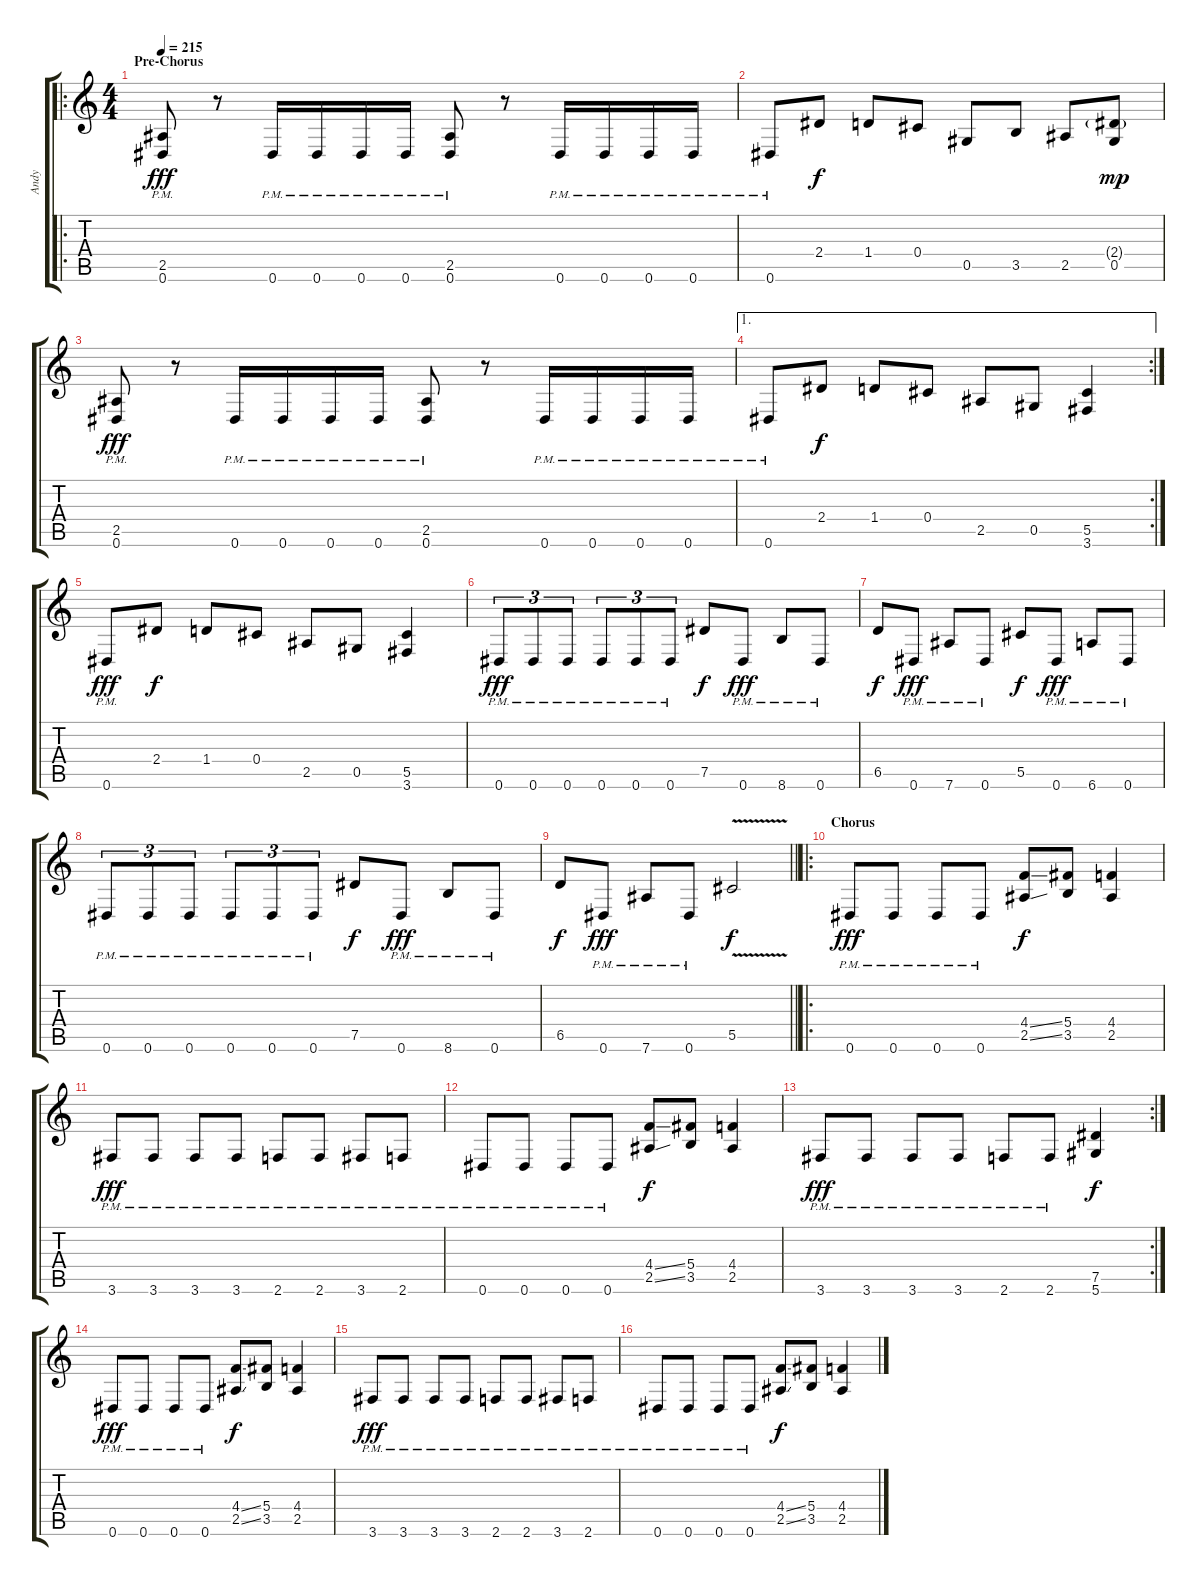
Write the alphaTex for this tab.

\track ("Andy" "Andy") {instrument distortionguitar}
\staff {score tabs}
\tuning (Eb4 Bb3 Gb3 Db3 Ab2 Eb2) {hide}
\ro
\ts (4 4)
\section ("" "Pre-Chorus")
\tempo 215
\clef g2
\ks c
(2.5{pm} 0.6{pm}).8{dy fff} r.8 0.6{pm}.16 0.6{pm}.16 0.6{pm}.16 0.6{pm}.16 (2.5{pm} 0.6{pm}).8 r.8 0.6{pm}.16 0.6{pm}.16 0.6{pm}.16 0.6{pm}.16 |
0.6{pm}.8 2.4.8{dy f} 1.4.8 0.4.8 0.5.8 3.5.8 2.5.8 (2.4{g} 0.5).8{dy mp} |
(2.5{pm} 0.6{pm}).8{dy fff} r.8 0.6{pm}.16 0.6{pm}.16 0.6{pm}.16 0.6{pm}.16 (2.5{pm} 0.6{pm}).8 r.8 0.6{pm}.16 0.6{pm}.16 0.6{pm}.16 0.6{pm}.16 |
\ae 1
\rc 2
0.6{pm}.8 2.4.8{dy f} 1.4.8 0.4.8 2.5.8 0.5.8 (5.5 3.6).4 |
0.6{pm}.8{dy fff} 2.4.8{dy f} 1.4.8 0.4.8 2.5.8 0.5.8 (5.5 3.6).4 |
0.6{pm}.8{tu (3 2) dy fff} 0.6{pm}.8{tu (3 2)} 0.6{pm}.8{tu (3 2)} 0.6{pm}.8{tu (3 2)} 0.6{pm}.8{tu (3 2)} 0.6{pm}.8{tu (3 2)} 7.5.8{dy f} 0.6{pm}.8{dy fff} 8.6{pm}.8 0.6{pm}.8 |
6.5.8{dy f} 0.6{pm}.8{dy fff} 7.6{pm}.8 0.6{pm}.8 5.5.8{dy f} 0.6{pm}.8{dy fff} 6.6{pm}.8 0.6{pm}.8 |
0.6{pm}.8{tu (3 2)} 0.6{pm}.8{tu (3 2)} 0.6{pm}.8{tu (3 2)} 0.6{pm}.8{tu (3 2)} 0.6{pm}.8{tu (3 2)} 0.6{pm}.8{tu (3 2)} 7.5.8{dy f} 0.6{pm}.8{dy fff} 8.6{pm}.8 0.6{pm}.8 |
\barLineRight lightlight
6.5.8{dy f} 0.6{pm}.8{dy fff} 7.6{pm}.8 0.6{pm}.8 5.5{v}.2{dy f} |
\ro
\section ("" "Chorus")
0.6{pm}.8{dy fff} 0.6{pm}.8 0.6{pm}.8 0.6{pm}.8 (4.4{ss} 2.5{ss}).8{dy f} (5.4 3.5).8 (4.4 2.5).4 |
3.6{pm}.8{dy fff} 3.6{pm}.8 3.6{pm}.8 3.6{pm}.8 2.6{pm}.8 2.6{pm}.8 3.6{pm}.8 2.6{pm}.8 |
0.6{pm}.8 0.6{pm}.8 0.6{pm}.8 0.6{pm}.8 (4.4{ss} 2.5{ss}).8{dy f} (5.4 3.5).8 (4.4 2.5).4 |
\rc 2
3.6{pm}.8{dy fff} 3.6{pm}.8 3.6{pm}.8 3.6{pm}.8 2.6{pm}.8 2.6{pm}.8 (7.5 5.6).4{dy f} |
0.6{pm}.8{dy fff} 0.6{pm}.8 0.6{pm}.8 0.6{pm}.8 (4.4{ss} 2.5{ss}).8{dy f} (5.4 3.5).8 (4.4 2.5).4 |
3.6{pm}.8{dy fff} 3.6{pm}.8 3.6{pm}.8 3.6{pm}.8 2.6{pm}.8 2.6{pm}.8 3.6{pm}.8 2.6{pm}.8 |
0.6{pm}.8 0.6{pm}.8 0.6{pm}.8 0.6{pm}.8 (4.4{ss} 2.5{ss}).8{dy f} (5.4 3.5).8 (4.4 2.5).4
